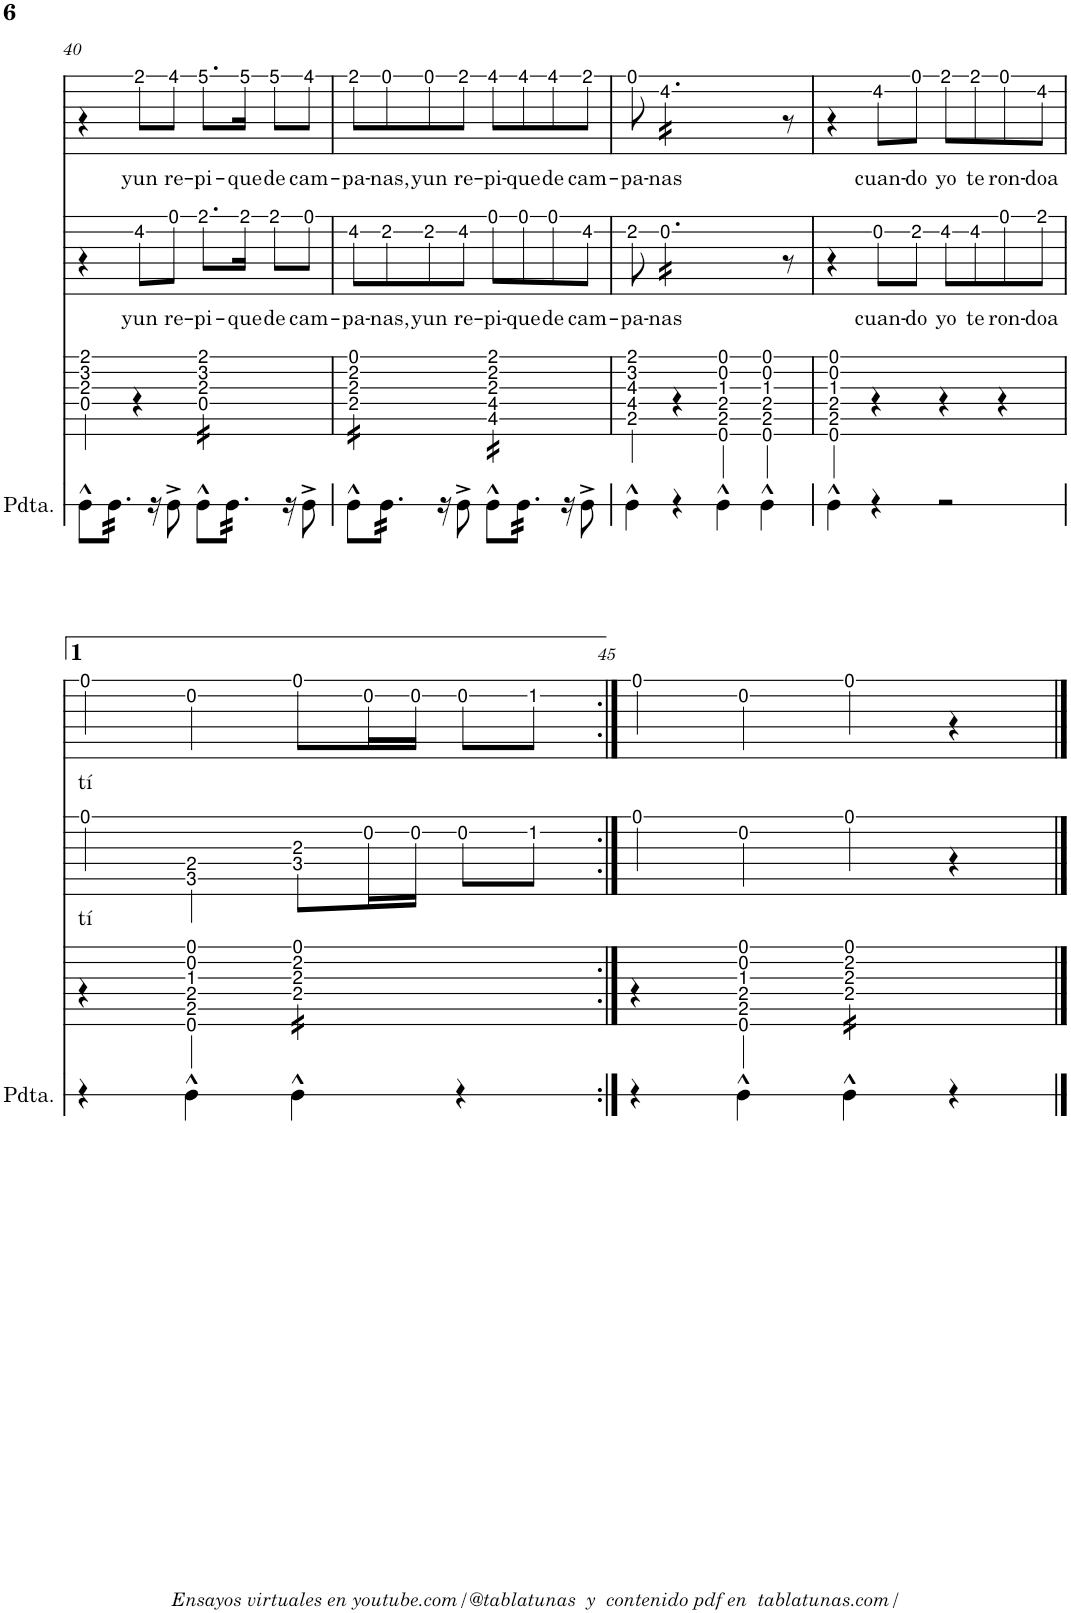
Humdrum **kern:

**kern	**kern	**kern	**text	**kern	**text
*part4	*part3	*part2	*part2	*part1	*part1
*staff4	*staff3	*staff2	*staff2	*staff1	*staff1
*I"Pandereta	*I"Guitarra	*I"Laúd	*	*I"Bandurria	*
*I'Pdta.	*	*	*	*	*
!!LO:PB:g=z
*clefX	*	*	*	*	*
*k[]	*k[]	*k[]	*	*k[]	*
*M4/4	*M4/4	*M4/4	*	*M4/4	*
=40	=40	=40	=40	=40	=40
8Re^^\L	4D\ 4A\ 4d\ 4f#X\	4r	.	4r	.
*tremolo	*	*	*	*	*
32Re\LLL	.	.	.	.	.
32Re\	.	.	.	.	.
32Re\	.	.	.	.	.
32Re\	.	.	.	.	.
!	!	!	!LO:LY:b	!	!LO:LY:b
32Re\	4r	8g#X\L	yun	8bb\L	yun
32Re\JJJ	.	.	.	.	.
*Xtremolo	*	*	*	*	*
16r	.	.	.	.	.
!	!	!	!LO:LY:b	!	!LO:LY:b
8Re^\	.	8a\J	re-	8ccc#X\J	re-
!	!	!	!LO:LY:b	!	!LO:LY:b
8Re^^\L	2D\ 2A\ 2d\ 2f#\	8.b\L	-pi-	8.ddd\L	-pi-
*tremolo	*	*	*	*	*
32Re\LLL	.	.	.	.	.
32Re\	.	.	.	.	.
!	!	!	!LO:LY:b	!	!LO:LY:b
32Re\	.	16b\Jk	-que	16ddd\Jk	-que
32Re\	.	.	.	.	.
!	!	!	!LO:LY:b	!	!LO:LY:b
32Re\	.	8b\L	de	8ddd\L	de
32Re\JJJ	.	.	.	.	.
*Xtremolo	*	*	*	*	*
16r	.	.	.	.	.
!	!	!	!LO:LY:b	!	!LO:LY:b
8Re^\	.	8a\J	cam-	8ccc#\J	cam-
=41	=41	=41	=41	=41	=41
!	!	!	!LO:LY:b	!	!LO:LY:b
8Re^^\L	2E\ 2A\ 2c#X\ 2e\	8g#X\L	-pa-	8bb\L	-pa-
!	!	!	!LO:LY:b	!	!LO:LY:b
*tremolo	*	*	*	*	*
32Re\LLL	.	8f#X\	-nas,	8aa\	-nas,
32Re\	.	.	.	.	.
32Re\	.	.	.	.	.
32Re\	.	.	.	.	.
!	!	!	!LO:LY:b	!	!LO:LY:b
32Re\	.	8f#\	yun	8aa\	yun
32Re\JJJ	.	.	.	.	.
*Xtremolo	*	*	*	*	*
16r	.	.	.	.	.
!	!	!	!LO:LY:b	!	!LO:LY:b
8Re^\	.	8g#\J	re-	8bb\J	re-
!	!	!	!LO:LY:b	!	!LO:LY:b
8Re^^\L	2C#X\ 2F#X\ 2A\ 2c#\ 2f#X\	8a\L	-pi-	8ccc#X\L	-pi-
!	!	!	!LO:LY:b	!	!LO:LY:b
*tremolo	*	*	*	*	*
32Re\LLL	.	8a\	-que	8ccc#\	-que
32Re\	.	.	.	.	.
32Re\	.	.	.	.	.
32Re\	.	.	.	.	.
!	!	!	!LO:LY:b	!	!LO:LY:b
32Re\	.	8a\	de	8ccc#\	de
32Re\JJJ	.	.	.	.	.
*Xtremolo	*	*	*	*	*
16r	.	.	.	.	.
!	!	!	!LO:LY:b	!	!LO:LY:b
8Re^\	.	8g#\J	cam-	8bb\J	cam-
=42	=42	=42	=42	=42	=42
!	!	!	!LO:LY:b	!	!LO:LY:b
4Re^^\	4BB\ 4F#X\ 4B\ 4d\ 4f#X\	8f#X\	-pa-	8aa\	-pa-
!	!	!	!LO:LY:b	!	!LO:LY:b
.	.	2.e\	-nas	2.gg#X\	-nas
4r	4r	.	.	.	.
4Re^^\	4EE\ 4BB\ 4E\ 4G#X\ 4B\ 4e\	.	.	.	.
4Re^^\	4EE\ 4BB\ 4E\ 4G#\ 4B\ 4e\	.	.	.	.
.	.	8r	.	8r	.
=43	=43	=43	=43	=43	=43
4Re^^\	4EE\ 4BB\ 4E\ 4G#X\ 4B\ 4e\	4r	.	4r	.
!	!	!	!LO:LY:b	!	!LO:LY:b
4r	4r	8e\L	cuan-	8gg#X\L	cuan-
!	!	!	!LO:LY:b	!	!LO:LY:b
.	.	8f#X\J	-do	8aa\J	-do
!	!	!	!LO:LY:b	!	!LO:LY:b
2r	4r	8g#X\L	yo	8bb\L	yo
!	!	!	!LO:LY:b	!	!LO:LY:b
.	.	8g#\	te	8bb\	te
!	!	!	!LO:LY:b	!	!LO:LY:b
.	4r	8a\	ron-	8aa\	ron-
!	!	!	!LO:LY:b	!	!LO:LY:b
.	.	8b\J	-doa	8gg#\J	-doa
!!LO:LB:g=z
=44	=44	=44	=44	=44	=44
!	!	!	!LO:LY:b	!	!LO:LY:b
4r	4r	4a\	tí	4aa\	tí
4Re^^\	4EE\ 4BB\ 4E\ 4G#X\ 4B\ 4e\	4E\ 4G#X\	.	4ee\	.
4Re^^\	2E\ 2A\ 2c#X\ 2e\	8A\ 8c#X\L	.	8aa\L	.
.	.	16e\L	.	16ee\L	.
.	.	16e\JJ	.	16ee\JJ	.
4r	.	8e\L	.	8ee\L	.
.	.	8f\J	.	8ff\J	.
=45:|!	=45:|!	=45:|!	=45:|!	=45:|!	=45:|!
4r	4r	4a\	.	4aa\	.
4Re^^\	4EE\ 4BB\ 4E\ 4G#X\ 4B\ 4e\	4e\	.	4ee\	.
4Re^^\	2E\ 2A\ 2c#X\ 2e\	4a\	.	4aa\	.
4r	.	4r	.	4r	.
==	==	==	==	==	==
*-	*-	*-	*-	*-	*-
